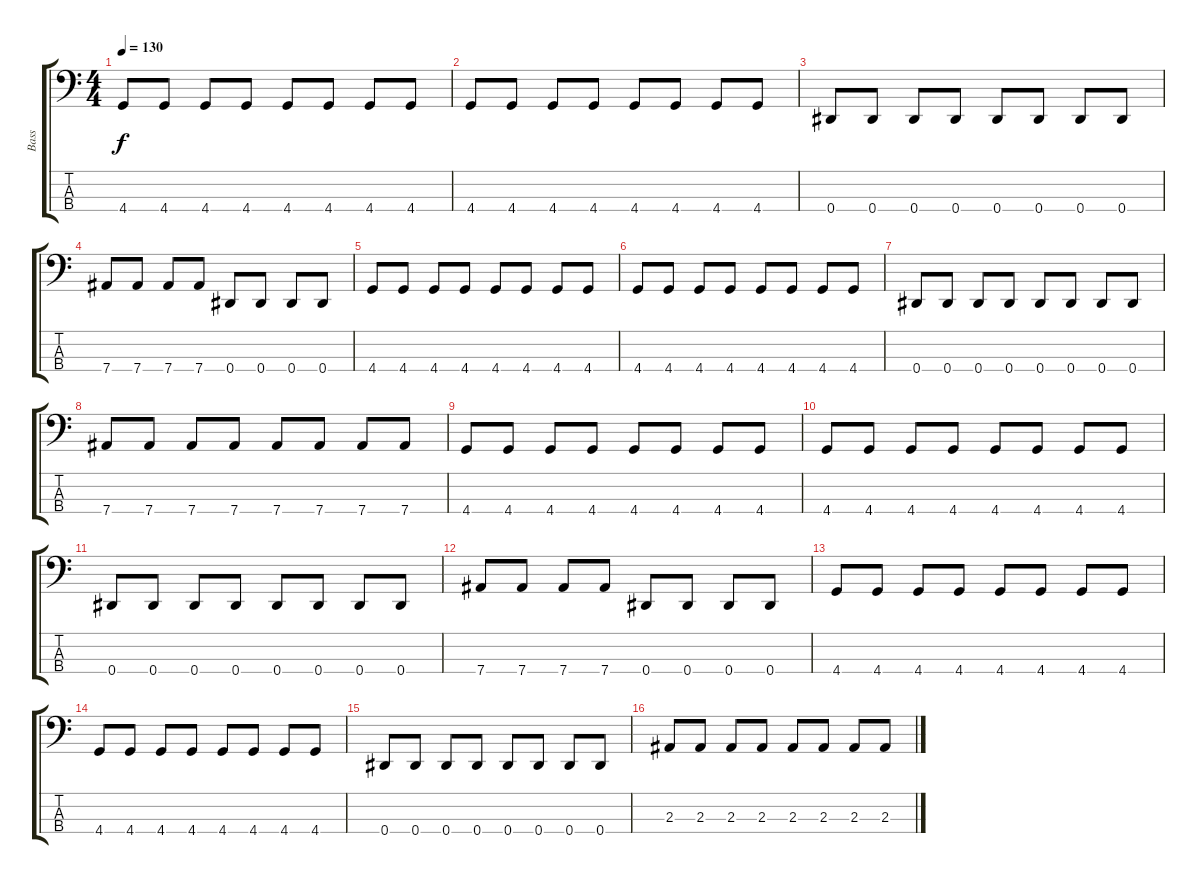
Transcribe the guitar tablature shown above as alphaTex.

\track ("Bass" "Bass") {instrument electricbassfinger}
\staff {score tabs}
\tuning (Gb2 Db2 Ab1 Eb1) {hide}
\ts (4 4)
\tempo 130
\clef f4
\ks c
4.4.8{dy f} 4.4.8 4.4.8 4.4.8 4.4.8 4.4.8 4.4.8 4.4.8 |
4.4.8 4.4.8 4.4.8 4.4.8 4.4.8 4.4.8 4.4.8 4.4.8 |
0.4.8 0.4.8 0.4.8 0.4.8 0.4.8 0.4.8 0.4.8 0.4.8 |
7.4.8 7.4.8 7.4.8 7.4.8 0.4.8 0.4.8 0.4.8 0.4.8 |
4.4.8 4.4.8 4.4.8 4.4.8 4.4.8 4.4.8 4.4.8 4.4.8 |
4.4.8 4.4.8 4.4.8 4.4.8 4.4.8 4.4.8 4.4.8 4.4.8 |
0.4.8 0.4.8 0.4.8 0.4.8 0.4.8 0.4.8 0.4.8 0.4.8 |
7.4.8 7.4.8 7.4.8 7.4.8 7.4.8 7.4.8 7.4.8 7.4.8 |
4.4.8 4.4.8 4.4.8 4.4.8 4.4.8 4.4.8 4.4.8 4.4.8 |
4.4.8 4.4.8 4.4.8 4.4.8 4.4.8 4.4.8 4.4.8 4.4.8 |
0.4.8 0.4.8 0.4.8 0.4.8 0.4.8 0.4.8 0.4.8 0.4.8 |
7.4.8 7.4.8 7.4.8 7.4.8 0.4.8 0.4.8 0.4.8 0.4.8 |
4.4.8 4.4.8 4.4.8 4.4.8 4.4.8 4.4.8 4.4.8 4.4.8 |
4.4.8 4.4.8 4.4.8 4.4.8 4.4.8 4.4.8 4.4.8 4.4.8 |
0.4.8 0.4.8 0.4.8 0.4.8 0.4.8 0.4.8 0.4.8 0.4.8 |
2.3.8 2.3.8 2.3.8 2.3.8 2.3.8 2.3.8 2.3.8 2.3.8
